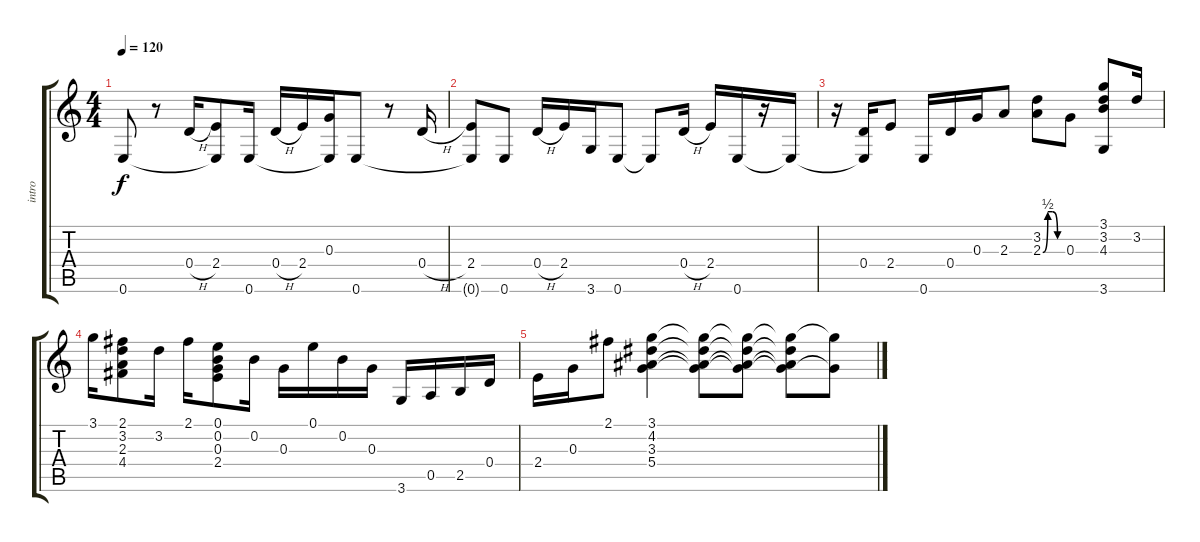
\track ("intro" "intro") {instrument acousticguitarsteel}
\staff {score tabs}
\tuning (E4 B3 G3 D3 A2 E2) {hide}
\ts (4 4)
\tempo 120
\clef g2
\ks c
0.6.8{dy f instrument acousticguitarsteel} r.8 0.4{h}.16 (2.4 0.6{t}).8 0.6.16 0.4{h}.16 2.4.16 (0.3 0.6{t}).16 0.6.8 r.8 0.4{h}.16 |
(2.4 0.6{t}).8 0.6.8 0.4{h}.16 2.4.16 3.6.16 0.6.8 0.6{t}.8 0.4{h}.16 2.4.16 0.6.16 r.16 0.6{t}.16 |
r.16 (0.4 0.6{t}).16 2.4.8 0.6.16 0.4.16 0.3.16 2.3.8 (3.2 2.3{be (custom 0 0 15 2 30 2 45 0 60 0)}).8 0.3.8 (3.1 3.2 4.3 3.6).8 3.2.16 |
3.1.16 (2.1 3.2 2.3 4.4).8 3.2.16 2.1.16 (0.1 0.2 0.3 2.4).8 0.2.16 0.3.16 0.1.16 0.2.16 0.3.16 3.6.16 0.5.16 2.5.16 0.4.16 |
2.4.16 0.3.16 2.1.8 (3.1 4.2 3.3 5.4).4 (3.1{t} 4.2{t} 3.3{t} 5.4{t}).8 (3.1{t} 4.2{t} 3.3{t} 5.4{t}).8 (3.1{t} 4.2{t} 3.3{t} 5.4{t}).8 (3.1{t} 5.4{t}).8
